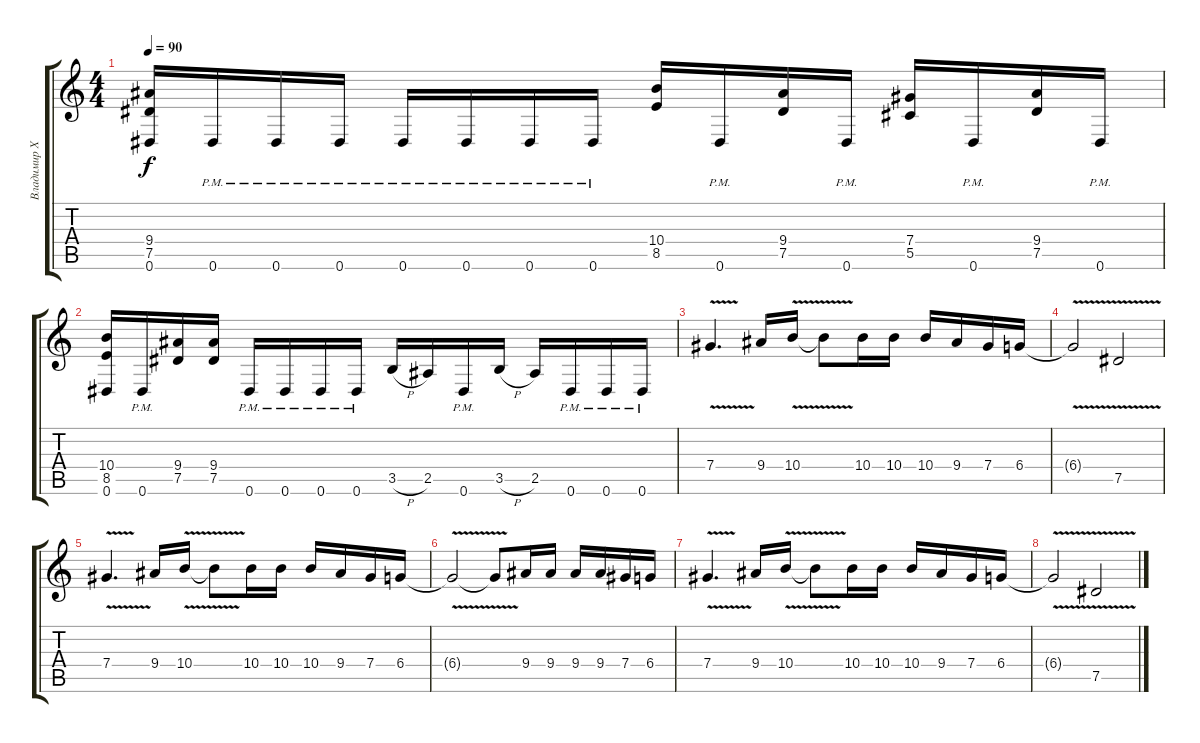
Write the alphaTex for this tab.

\track ("Владимир Холстинин" "Владимир Х") {instrument electricguitarclean}
\staff {score tabs}
\tuning (Eb4 Bb3 Gb3 Db3 Ab2 Eb2) {hide}
\ts (4 4)
\tempo 90
\clef g2
\ks c
(9.4 7.5 0.6).16{dy f} 0.6{pm}.16 0.6{pm}.16 0.6{pm}.16 0.6{pm}.16 0.6{pm}.16 0.6{pm}.16 0.6{pm}.16 (10.4 8.5).16 0.6{pm}.16 (9.4 7.5).16 0.6{pm}.16 (7.4 5.5).16 0.6{pm}.16 (9.4 7.5).16 0.6{pm}.16 |
(10.4 8.5 0.6).16 0.6{pm}.16 (9.4 7.5).16 (9.4 7.5).16 0.6{pm}.16 0.6{pm}.16 0.6{pm}.16 0.6{pm}.16 3.5{h}.16 2.5.16 0.6{pm}.16 3.5{h}.16 2.5.16 0.6{pm}.16 0.6{pm}.16 0.6{pm}.16 |
7.4{v}.4{d} 9.4.16 10.4{v}.16 10.4{v t}.8 10.4.16 10.4.16 10.4.16 9.4.16 7.4.16 6.4.16 |
6.4{v t}.2 7.5{v}.2 |
7.4{v}.4{d} 9.4.16 10.4{v}.16 10.4{v t}.8 10.4.16 10.4.16 10.4.16 9.4.16 7.4.16 6.4.16 |
6.4{v t}.2 6.4{v t}.8 9.4.16 9.4.16 9.4.16 9.4.16 7.4.16 6.4.16 |
7.4{v}.4{d} 9.4.16 10.4{v}.16 10.4{v t}.8 10.4.16 10.4.16 10.4.16 9.4.16 7.4.16 6.4.16 |
6.4{v t}.2 7.5{v}.2
